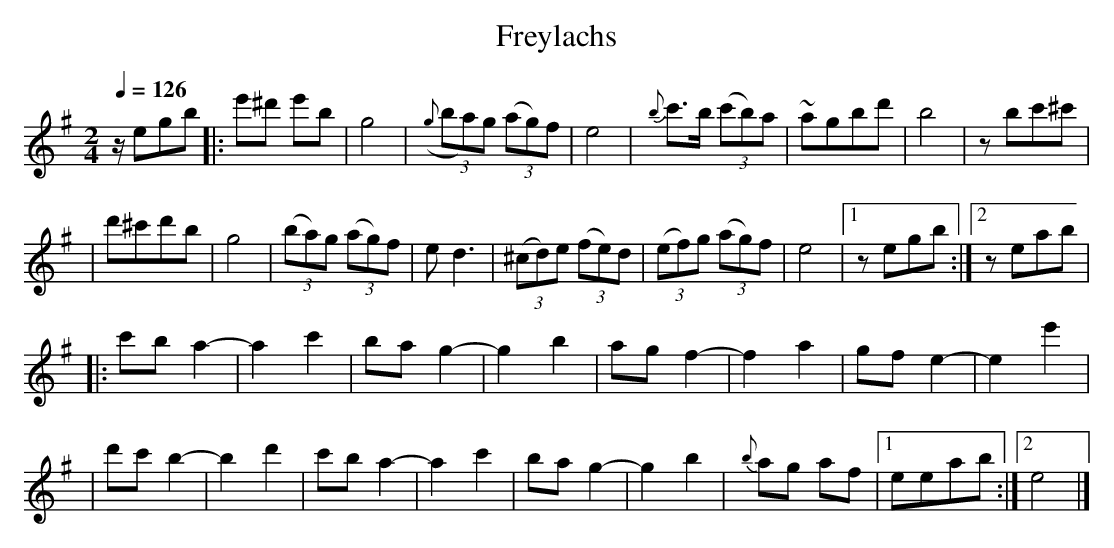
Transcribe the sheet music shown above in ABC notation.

X:1
T: Freylachs
M: 2/4
L: 1/16
Q: 1/4=126
K: Ephr^g
ze2g2b2 \
|: e'2^d'2 e'2b2 | g8 \
| (3({g}b2a2)g2 (3(a2g2)f2 | e8 \
| {b}c'3b (3(c'2b2)a2 | ~a2g2b2d'2 \
| b8 | z2b2c'2^c'2 |
| d'2^c'2d'2b2 | g8 \
| (3(b2a2)g2 (3(a2g2)f2 | e2d6 \
| (3(^c2d2)e2 (3(f2e2)d2 | (3(e2f2)g2 (3(a2g2)f2 \
| e8 |1 z2e2g2b2 :|2 z2e2a2b2 |
|: c'2b2 a4- | a4 c'4 \
| b2a2 g4- | g4 b4 \
| a2g2 f4- | f4 a4 \
| g2f2 e4- | e4 e'4 |
| d'2c'2 b4- | b4 d'4 \
| c'2b2 a4- | a4 c'4 \
| b2a2 g4- | g4 b4 \
| {b}a2g2 a2f2 |1e2e2a2b2 :|2 e8 |]
